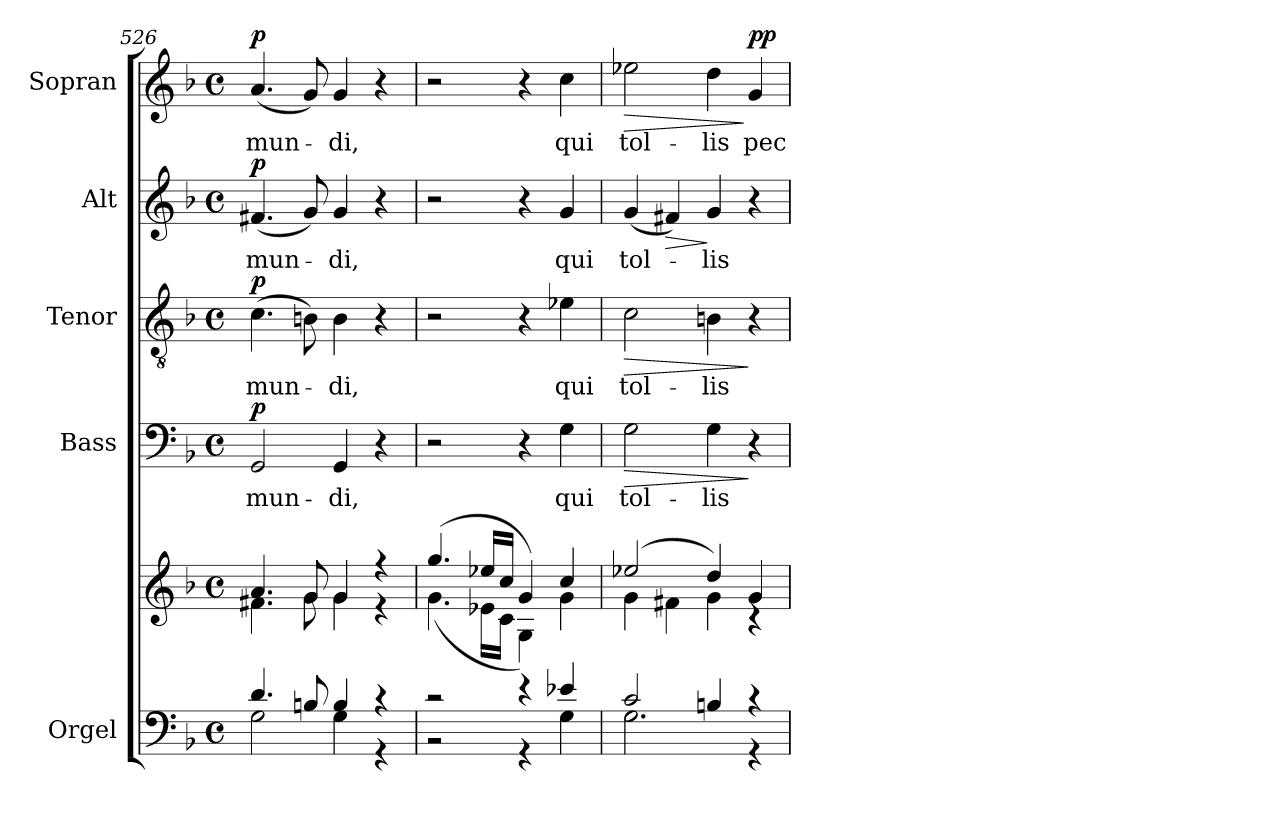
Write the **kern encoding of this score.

**kern	**kern	**kern	**text	**dynam	**kern	**text	**dynam	**kern	**text	**dynam	**kern	**text	**dynam
*part5	*part5	*part4	*part4	*part4	*part3	*part3	*part3	*part2	*part2	*part2	*part1	*part1	*part1
*staff6	*staff5	*staff4	*staff4	*staff4	*staff3	*staff3	*staff3	*staff2	*staff2	*staff2	*staff1	*staff1	*staff1
*I"Orgel	*	*I"Bass	*	*	*I"Tenor	*	*	*I"Alt	*	*	*I"Sopran	*	*
*I'Org.	*	*I'B.	*	*	*I'T.	*	*	*I'A.	*	*	*I'S.	*	*
*clefF4	*clefG2	*clefF4	*	*	*clefGv2	*	*	*clefG2	*	*	*clefG2	*	*
*k[b-]	*k[b-]	*k[b-]	*	*	*k[b-]	*	*	*k[b-]	*	*	*k[b-]	*	*
*F:	*F:	*F:	*	*	*F:	*	*	*F:	*	*	*F:	*	*
*M4/4	*M4/4	*M4/4	*	*	*M4/4	*	*	*M4/4	*	*	*M4/4	*	*
*met(c)	*met(c)	*met(c)	*	*	*met(c)	*	*	*met(c)	*	*	*met(c)	*	*
=526	=526	=526	=526	=526	=526	=526	=526	=526	=526	=526	=526	=526	=526
*^	*^	*	*	*	*	*	*	*	*	*	*	*	*
!	!	!	!	!	!LO:LY:b	!LO:DY:a	!	!LO:LY:b	!LO:DY:a	!	!LO:LY:b	!LO:DY:a	!	!LO:LY:b	!LO:DY:a
4.d/	2G\	4.a/	4.f#X\	2GG/	mun-	p	(>4.c\	mun-	p	(<4.f#X/	mun-	p	(<4.a/	mun-	p
8Bn/	.	8g/	8g\	.	.	.	8Bn\)	.	.	8g/)	.	.	8g/)	.	.
!	!	!	!	!	!LO:LY:b	!	!	!LO:LY:b	!	!	!LO:LY:b	!	!	!LO:LY:b	!
4B/	4G\	4g/	4g\	4GG/	-di,	.	4B\	-di,	.	4g/	-di,	.	4g/	-di,	.
4r	4r	4r	4r	4r	.	.	4r	.	.	4r	.	.	4r	.	.
=527	=527	=527	=527	=527	=527	=527	=527	=527	=527	=527	=527	=527	=527	=527	=527
2r	2r	(>4.gg/	(<4.g\	2r	.	.	2r	.	.	2r	.	.	2r	.	.
.	.	16ee-X/LL	16e-X\LL	.	.	.	.	.	.	.	.	.	.	.	.
.	.	16cc/JJ	16c\JJ	.	.	.	.	.	.	.	.	.	.	.	.
4r	4r	4g/)	4G\)	4r	.	.	4r	.	.	4r	.	.	4r	.	.
!	!	!	!	!	!LO:LY:b	!	!	!LO:LY:b	!	!	!LO:LY:b	!	!	!LO:LY:b	!
4e-X/	4G\	4cc/	4g\	4G\	qui	.	4e-X\	qui	.	4g/	qui	.	4cc\	qui	.
=528	=528	=528	=528	=528	=528	=528	=528	=528	=528	=528	=528	=528	=528	=528	=528
!	!	!	!	!	!LO:LY:b	!LO:HP:b	!	!LO:LY:b	!LO:HP:b	!	!LO:LY:b	!	!	!LO:LY:b	!LO:HP:b
2c/	2.G\	(2ee-X/	4g\	2G\	tol-	>	2c\	tol-	>	(<4g/	tol-	.	2ee-X\	tol-	>
!	!	!	!	!	!	!	!	!	!	!	!	!LO:HP:b	!	!	!
.	.	.	4f#X\	.	.	.	.	.	.	4f#X/)	.	>	.	.	.
!	!	!	!	!	!LO:LY:b	!	!	!LO:LY:b	!	!	!LO:LY:b	!	!	!LO:LY:b	!
4Bn/	.	4dd/)	4g\	4G\	-lis	.	4Bn\	-lis	.	4g/	-lis	]	4dd\	-lis	.
!	!	!	!	!	!	!	!	!	!	!	!	!	!	!LO:LY:b	!LO:DY:n=1:a
4r	4r	4g/	4rB	4r	.	]	4r	.	]	4r	.	.	4g/	pec-	] pp
*v	*v	*	*	*	*	*	*	*	*	*	*	*	*	*	*
*	*v	*v	*	*	*	*	*	*	*	*	*	*	*	*
=	=	=	=	=	=	=	=	=	=	=	=	=	=
*-	*-	*-	*-	*-	*-	*-	*-	*-	*-	*-	*-	*-	*-
